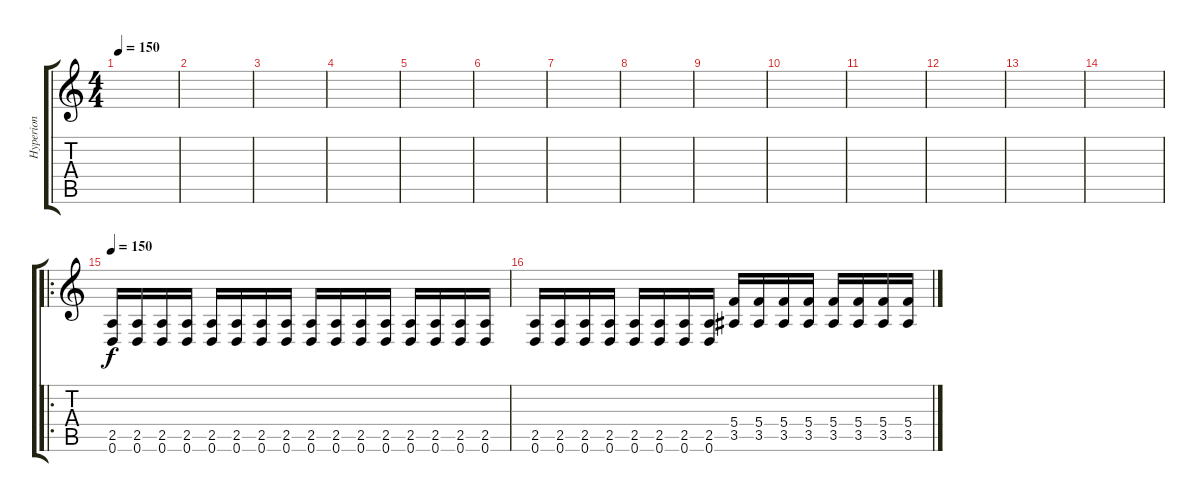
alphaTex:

\track ("Hyperion" "Hyperion") {instrument distortionguitar}
\staff {score tabs}
\tuning (D4 A3 F3 C3 G2 D2) {hide}
\ts (4 4)
\tempo 150
\clef g2
\ks c
|
|
|
|
|
|
|
|
|
|
|
|
|
|
\ro
\tempo 150
(2.5 0.6).16{volume 16 balance 16} (2.5 0.6).16 (2.5 0.6).16 (2.5 0.6).16 (2.5 0.6).16 (2.5 0.6).16 (2.5 0.6).16 (2.5 0.6).16 (2.5 0.6).16 (2.5 0.6).16 (2.5 0.6).16 (2.5 0.6).16 (2.5 0.6).16 (2.5 0.6).16 (2.5 0.6).16 (2.5 0.6).16 |
(2.5 0.6).16 (2.5 0.6).16 (2.5 0.6).16 (2.5 0.6).16 (2.5 0.6).16 (2.5 0.6).16 (2.5 0.6).16 (2.5 0.6).16 (5.4 3.5).16 (5.4 3.5).16 (5.4 3.5).16 (5.4 3.5).16 (5.4 3.5).16 (5.4 3.5).16 (5.4 3.5).16 (5.4 3.5).16
